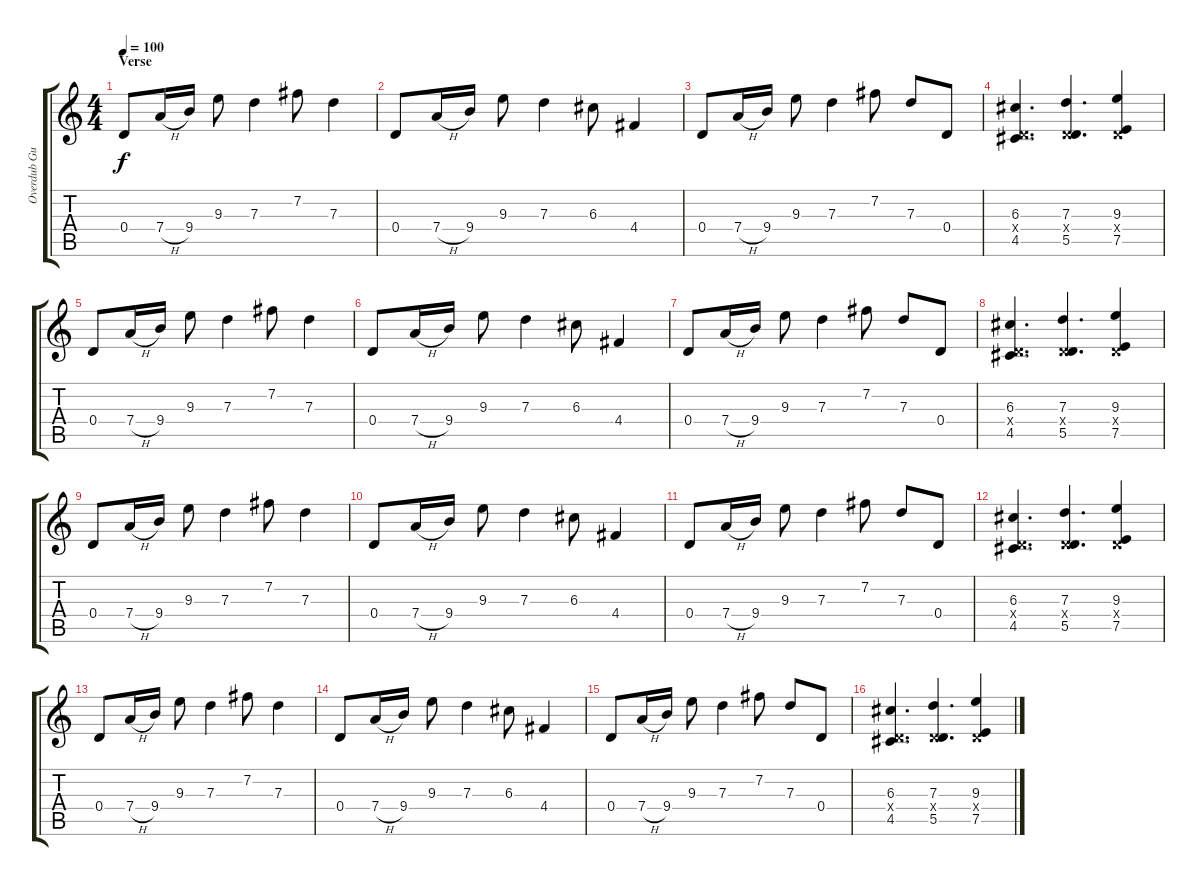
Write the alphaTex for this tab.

\track ("Overdub Guitar" "Overdub Gu") {instrument overdrivenguitar}
\staff {score tabs}
\tuning (E4 B3 G3 D3 A2 E2) {hide}
\ts (4 4)
\section ("" "Verse")
\tempo 100
\clef g2
\ks c
0.4.8{dy f} 7.4{h}.16 9.4.16 9.3.8 7.3.4 7.2.8 7.3.4 |
0.4.8 7.4{h}.16 9.4.16 9.3.8 7.3.4 6.3.8 4.4.4 |
0.4.8 7.4{h}.16 9.4.16 9.3.8 7.3.4 7.2.8 7.3.8 0.4.8 |
(6.3 0.4{x} 4.5).4{d} (7.3 0.4{x} 5.5).4{d} (9.3 0.4{x} 7.5).4 |
0.4.8 7.4{h}.16 9.4.16 9.3.8 7.3.4 7.2.8 7.3.4 |
0.4.8 7.4{h}.16 9.4.16 9.3.8 7.3.4 6.3.8 4.4.4 |
0.4.8 7.4{h}.16 9.4.16 9.3.8 7.3.4 7.2.8 7.3.8 0.4.8 |
(6.3 0.4{x} 4.5).4{d} (7.3 0.4{x} 5.5).4{d} (9.3 0.4{x} 7.5).4 |
0.4.8 7.4{h}.16 9.4.16 9.3.8 7.3.4 7.2.8 7.3.4 |
0.4.8 7.4{h}.16 9.4.16 9.3.8 7.3.4 6.3.8 4.4.4 |
0.4.8 7.4{h}.16 9.4.16 9.3.8 7.3.4 7.2.8 7.3.8 0.4.8 |
(6.3 0.4{x} 4.5).4{d} (7.3 0.4{x} 5.5).4{d} (9.3 0.4{x} 7.5).4 |
0.4.8 7.4{h}.16 9.4.16 9.3.8 7.3.4 7.2.8 7.3.4 |
0.4.8 7.4{h}.16 9.4.16 9.3.8 7.3.4 6.3.8 4.4.4 |
0.4.8 7.4{h}.16 9.4.16 9.3.8 7.3.4 7.2.8 7.3.8 0.4.8 |
(6.3 0.4{x} 4.5).4{d} (7.3 0.4{x} 5.5).4{d} (9.3 0.4{x} 7.5).4
